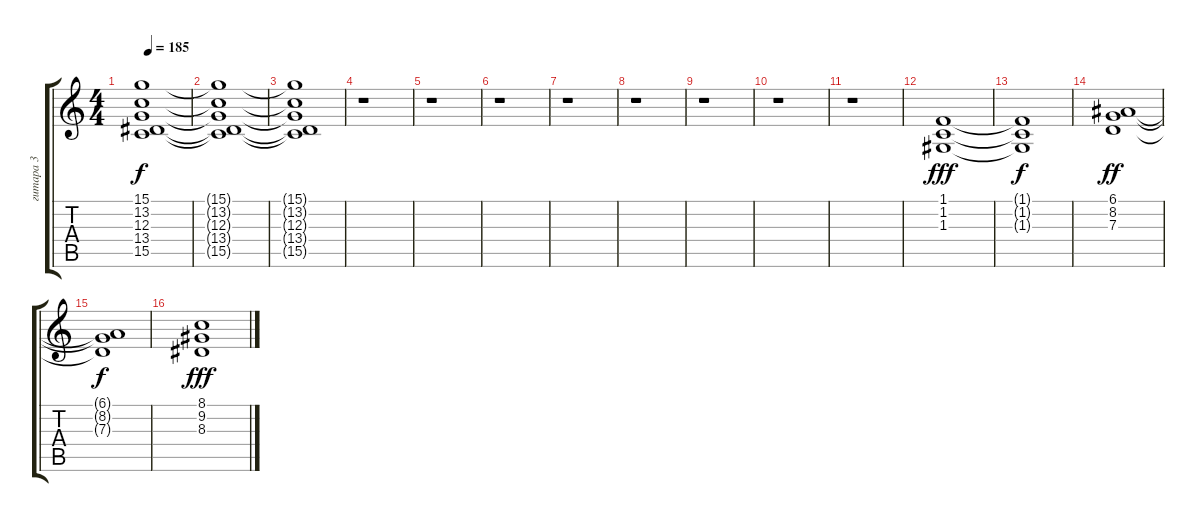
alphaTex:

\track ("гитара 3" "гитара 3") {instrument stringensemble2}
\staff {score tabs}
\tuning (E4 B3 G3 D3 A2 E2) {hide}
\ts (4 4)
\tempo 185
\clef g2
\ks c
(15.1{t} 13.2{t} 12.3{t} 13.4{t} 15.5{t}).1{dy f} |
(15.1{t} 13.2{t} 12.3{t} 13.4{t} 15.5{t}).1 |
(15.1{t} 13.2{t} 12.3{t} 13.4{t} 15.5{t}).1 |
r.1 |
r.1 |
r.1 |
r.1 |
r.1 |
r.1 |
r.1 |
r.1 |
(1.1 1.2 1.3).1{dy fff} |
(1.1{t} 1.2{t} 1.3{t}).1{dy f} |
(6.1 8.2 7.3).1{dy ff} |
(6.1{t} 8.2{t} 7.3{t}).1{dy f} |
(8.1 9.2 8.3).1{dy fff}
